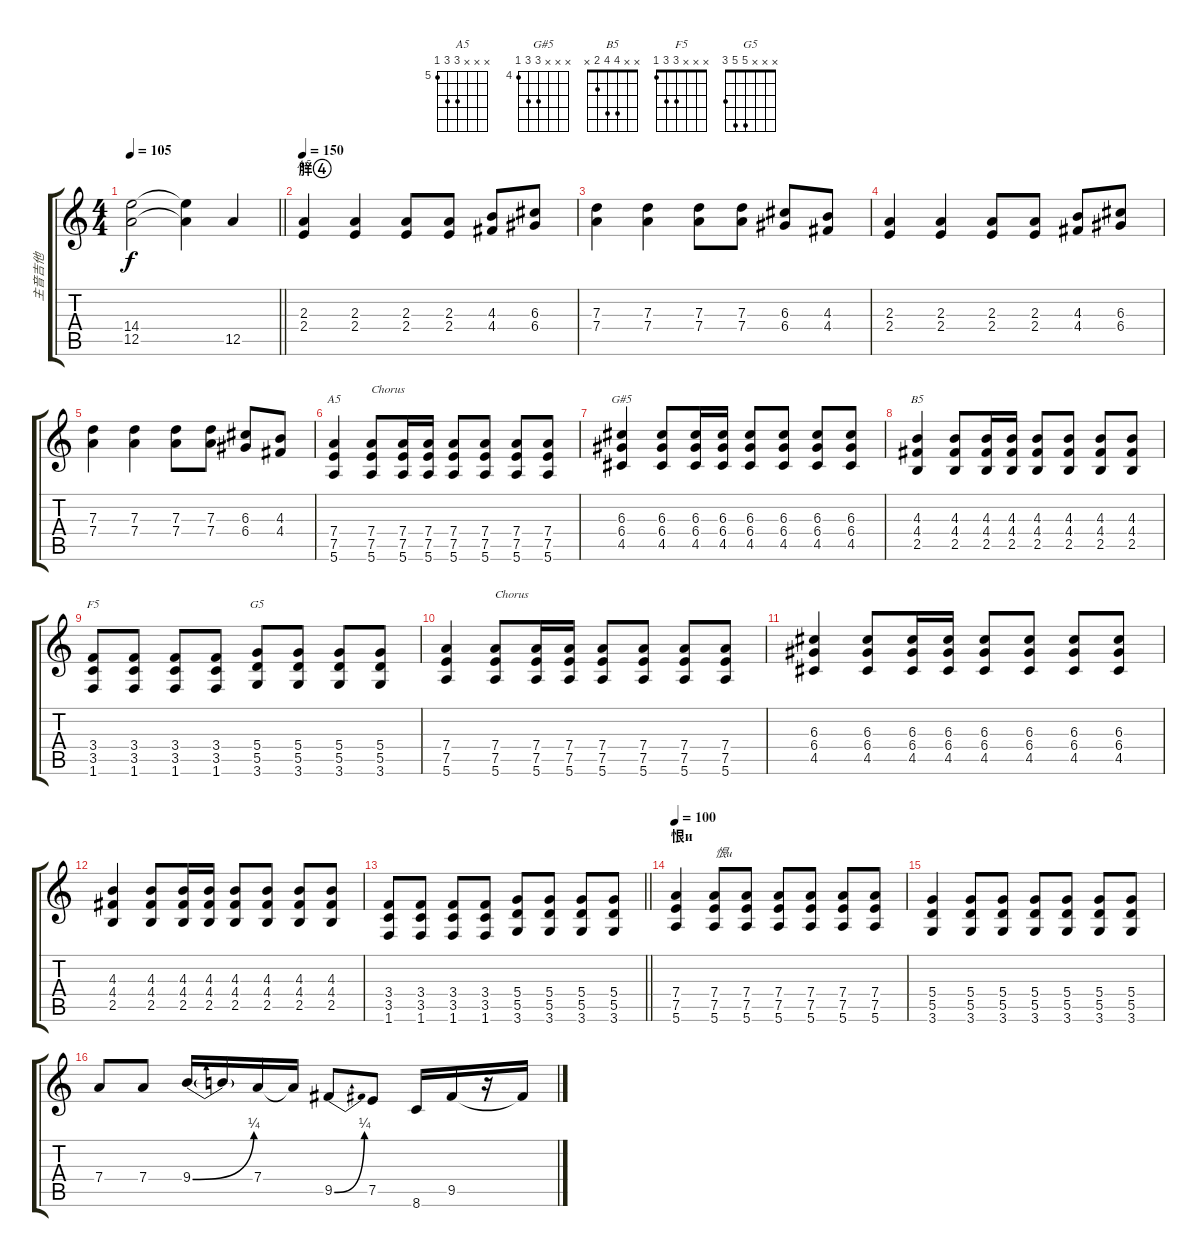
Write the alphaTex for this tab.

\track ("主音吉他" "主音吉他") {instrument overdrivenguitar}
\staff {score tabs}
\tuning (E4 B3 G3 D3 A2 E2) {hide}
\chord ("A5" x x 2 2 0 x)
\chord ("A5" x x x 7 7 5) {firstfret 5}
\chord ("G#5" x x x 6 6 4) {firstfret 4}
\chord ("B5" x x 4 4 2 x)
\chord ("F5" x x x 3 3 1)
\chord ("G5" x x x 5 5 3)
\ts (4 4)
\tempo 105
\clef g2
\barLineRight lightlight
\ks c
(14.4 12.5).2{dy f} (14.4{t} 12.5{t}).4 12.5.4 |
\section ("" "羘")
\tempo 150
(2.3 2.4).4{ch "A5" volume 15} (2.3 2.4).4 (2.3 2.4).8 (2.3 2.4).8 (4.3 4.4).8 (6.3 6.4).8 |
(7.3 7.4).4 (7.3 7.4).4 (7.3 7.4).8 (7.3 7.4).8 (6.3 6.4).8 (4.3 4.4).8 |
(2.3 2.4).4 (2.3 2.4).4 (2.3 2.4).8 (2.3 2.4).8 (4.3 4.4).8 (6.3 6.4).8 |
(7.3 7.4).4 (7.3 7.4).4 (7.3 7.4).8 (7.3 7.4).8 (6.3 6.4).8 (4.3 4.4).8 |
(7.4 7.5 5.6).4{ch "A5"} (7.4 7.5 5.6).8{txt "Chorus"} (7.4 7.5 5.6).16 (7.4 7.5 5.6).16 (7.4 7.5 5.6).8 (7.4 7.5 5.6).8 (7.4 7.5 5.6).8 (7.4 7.5 5.6).8 |
(6.3 6.4 4.5).4{ch "G#5"} (6.3 6.4 4.5).8 (6.3 6.4 4.5).16 (6.3 6.4 4.5).16 (6.3 6.4 4.5).8 (6.3 6.4 4.5).8 (6.3 6.4 4.5).8 (6.3 6.4 4.5).8 |
(4.3 4.4 2.5).4{ch "B5"} (4.3 4.4 2.5).8 (4.3 4.4 2.5).16 (4.3 4.4 2.5).16 (4.3 4.4 2.5).8 (4.3 4.4 2.5).8 (4.3 4.4 2.5).8 (4.3 4.4 2.5).8 |
(3.4 3.5 1.6).8{ch "F5"} (3.4 3.5 1.6).8 (3.4 3.5 1.6).8 (3.4 3.5 1.6).8 (5.4 5.5 3.6).8{ch "G5"} (5.4 5.5 3.6).8 (5.4 5.5 3.6).8 (5.4 5.5 3.6).8 |
(7.4 7.5 5.6).4 (7.4 7.5 5.6).8{txt "Chorus"} (7.4 7.5 5.6).16 (7.4 7.5 5.6).16 (7.4 7.5 5.6).8 (7.4 7.5 5.6).8 (7.4 7.5 5.6).8 (7.4 7.5 5.6).8 |
(6.3 6.4 4.5).4 (6.3 6.4 4.5).8 (6.3 6.4 4.5).16 (6.3 6.4 4.5).16 (6.3 6.4 4.5).8 (6.3 6.4 4.5).8 (6.3 6.4 4.5).8 (6.3 6.4 4.5).8 |
(4.3 4.4 2.5).4 (4.3 4.4 2.5).8 (4.3 4.4 2.5).16 (4.3 4.4 2.5).16 (4.3 4.4 2.5).8 (4.3 4.4 2.5).8 (4.3 4.4 2.5).8 (4.3 4.4 2.5).8 |
\barLineRight lightlight
(3.4 3.5 1.6).8 (3.4 3.5 1.6).8 (3.4 3.5 1.6).8 (3.4 3.5 1.6).8 (5.4 5.5 3.6).8 (5.4 5.5 3.6).8 (5.4 5.5 3.6).8 (5.4 5.5 3.6).8 |
\section ("" "恨и")
\tempo 100
(7.4 7.5 5.6).4 (7.4 7.5 5.6).8{txt "恨и"} (7.4 7.5 5.6).8 (7.4 7.5 5.6).8 (7.4 7.5 5.6).8 (7.4 7.5 5.6).8 (7.4 7.5 5.6).8 |
(5.4 5.5 3.6).4 (5.4 5.5 3.6).8 (5.4 5.5 3.6).8 (5.4 5.5 3.6).8 (5.4 5.5 3.6).8 (5.4 5.5 3.6).8 (5.4 5.5 3.6).8 |
7.4.8 7.4.8 9.4{be (bend 0 0 60 1)}.16 9.4{t}.16 7.4.16 7.4{t}.16 9.5{be (bend 0 0 60 1)}.8 7.5.8 8.6.16 9.5.16 r.16 9.5{t}.16
